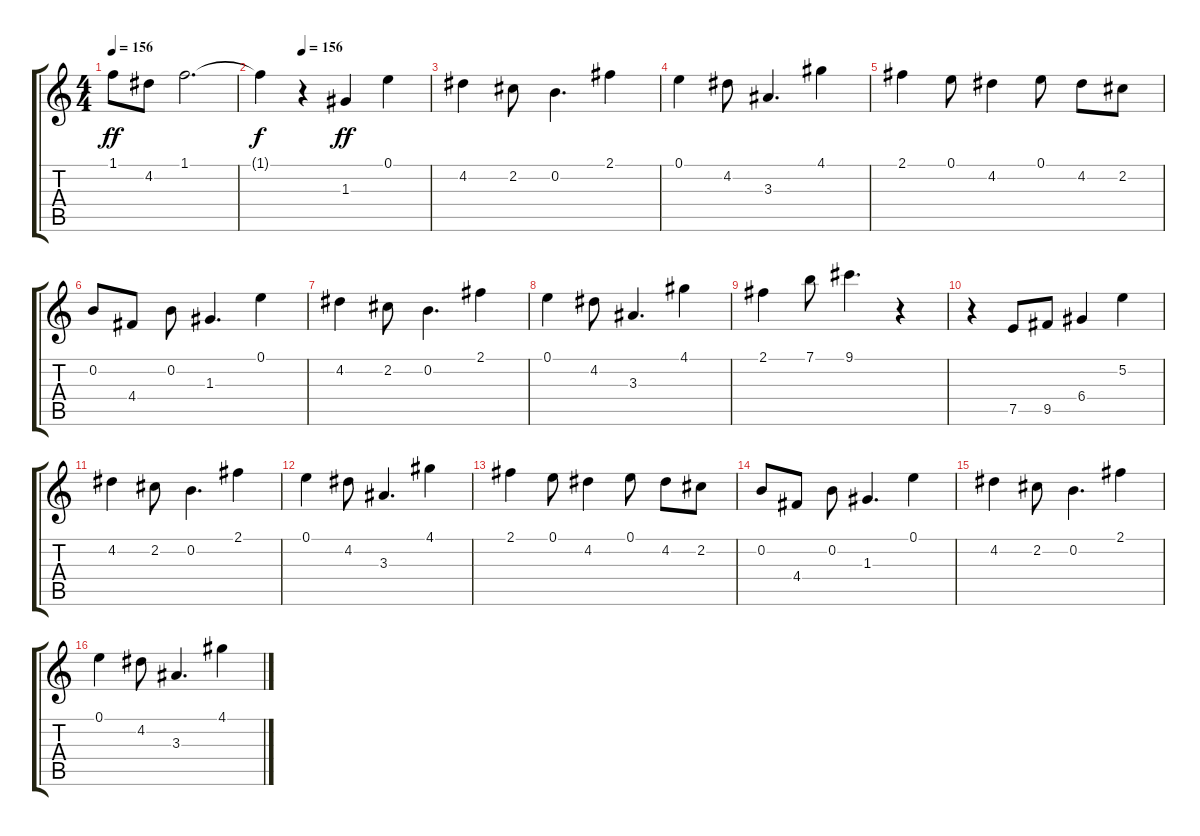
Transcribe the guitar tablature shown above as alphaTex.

\track "" {instrument distortionguitar}
\staff {score tabs}
\tuning (E4 B3 G3 D3 A2 E2) {hide}
\ts (4 4)
\tempo 156
\clef g2
\ks c
1.1.8{dy ff} 4.2.8 1.1.2{d} |
\tempo (156 0.25)
1.1{t}.4{dy f} r.4 1.3.4{dy ff} 0.1.4 |
4.2.4 2.2.8 0.2.4{d} 2.1.4 |
0.1.4 4.2.8 3.3.4{d} 4.1.4 |
2.1.4 0.1.8 4.2.4 0.1.8 4.2.8 2.2.8 |
0.2.8 4.4.8 0.2.8 1.3.4{d} 0.1.4 |
4.2.4 2.2.8 0.2.4{d} 2.1.4 |
0.1.4 4.2.8 3.3.4{d} 4.1.4 |
2.1.4 7.1.8 9.1.4{d} r.4 |
r.4 7.5.8 9.5.8 6.4.4 5.2.4 |
4.2.4 2.2.8 0.2.4{d} 2.1.4 |
0.1.4 4.2.8 3.3.4{d} 4.1.4 |
2.1.4 0.1.8 4.2.4 0.1.8 4.2.8 2.2.8 |
0.2.8 4.4.8 0.2.8 1.3.4{d} 0.1.4 |
4.2.4 2.2.8 0.2.4{d} 2.1.4 |
0.1.4 4.2.8 3.3.4{d} 4.1.4
